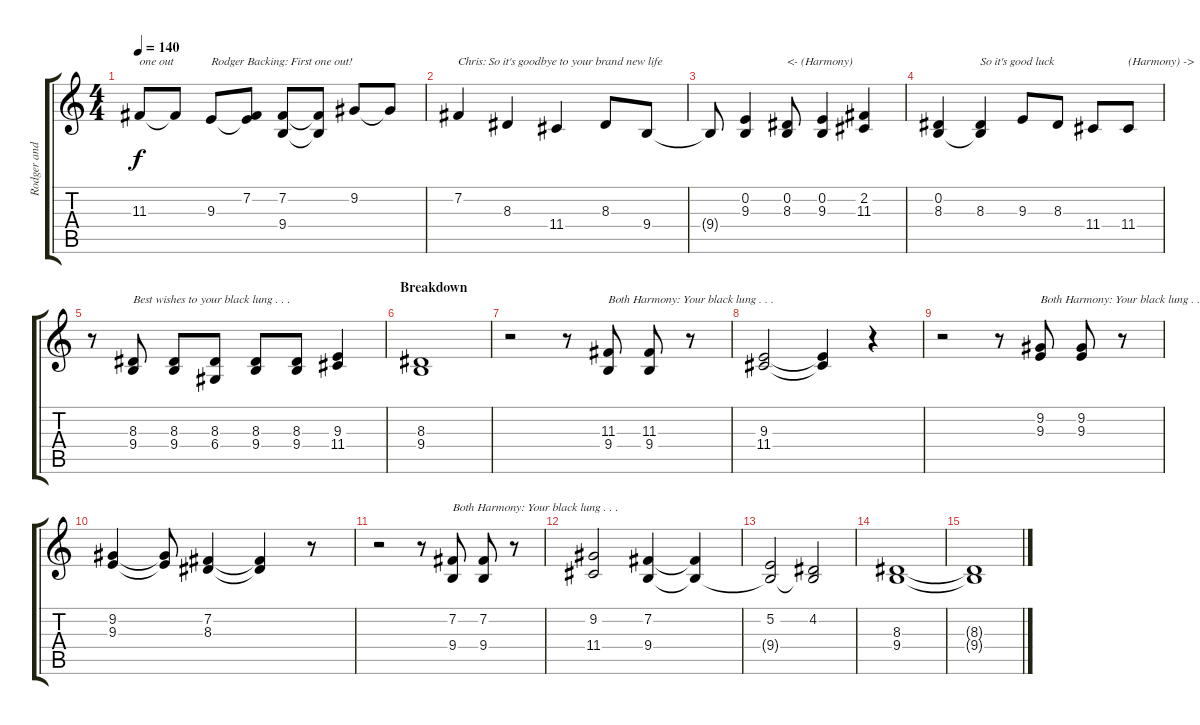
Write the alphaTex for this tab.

\track ("Rodger and Chris (Vocals and Backing)" "Rodger and") {instrument clarinet}
\staff {score tabs}
\tuning (E4 B3 G3 D3 A2 E2) {hide}
\ts (4 4)
\tempo 140
\clef g2
\ks c
11.3.8{txt "one out" dy f} 11.3{t}.8 9.3.8{txt "Rodger Backing: First one out!"} (7.2 9.3{t}).8 (7.2 9.4).8 (7.2{t} 9.4{t}).8 9.2.8 9.2{t}.8 |
7.2.4{txt "Chris: So it's goodbye to your brand new life"} 8.3.4 11.4.4 8.3.8 9.4.8 |
9.4{t}.8 (0.2 9.3).4 (0.2 8.3).8{txt "<- (Harmony)"} (0.2 9.3).4 (2.2 11.3).4 |
(0.2 8.3).4 (0.2{t} 8.3).4{txt "So it's good luck"} 9.3.8 8.3.8 11.4.8 11.4.8{txt "(Harmony) ->"} |
r.8 (8.3 9.4).8{txt "Best wishes to your black lung . . ."} (8.3 9.4).8 (8.3 6.4).8 (8.3 9.4).8 (8.3 9.4).8 (9.3 11.4).4 |
\section ("" "Breakdown")
(8.3 9.4).1{volume 14} |
r.2 r.8 (11.3 9.4).8{txt "Both Harmony: Your black lung . . ."} (11.3 9.4).8 r.8 |
(9.3 11.4).2 (9.3{t} 11.4{t}).4 r.4 |
r.2 r.8 (9.2 9.3).8{txt "Both Harmony: Your black lung . . ."} (9.2 9.3).8 r.8 |
(9.2 9.3).4 (9.2{t} 9.3{t}).8 (7.2 8.3).4 (7.2{t} 8.3{t}).4 r.8 |
r.2 r.8 (7.2 9.4).8{txt "Both Harmony: Your black lung . . ."} (7.2 9.4).8 r.8 |
(9.2 11.4).2 (7.2 9.4).4 (7.2{t} 9.4{t}).4 |
(5.2 9.4{t}).2 (4.2 9.4{t}).2 |
(8.3 9.4).1 |
(8.3{t} 9.4{t}).1
